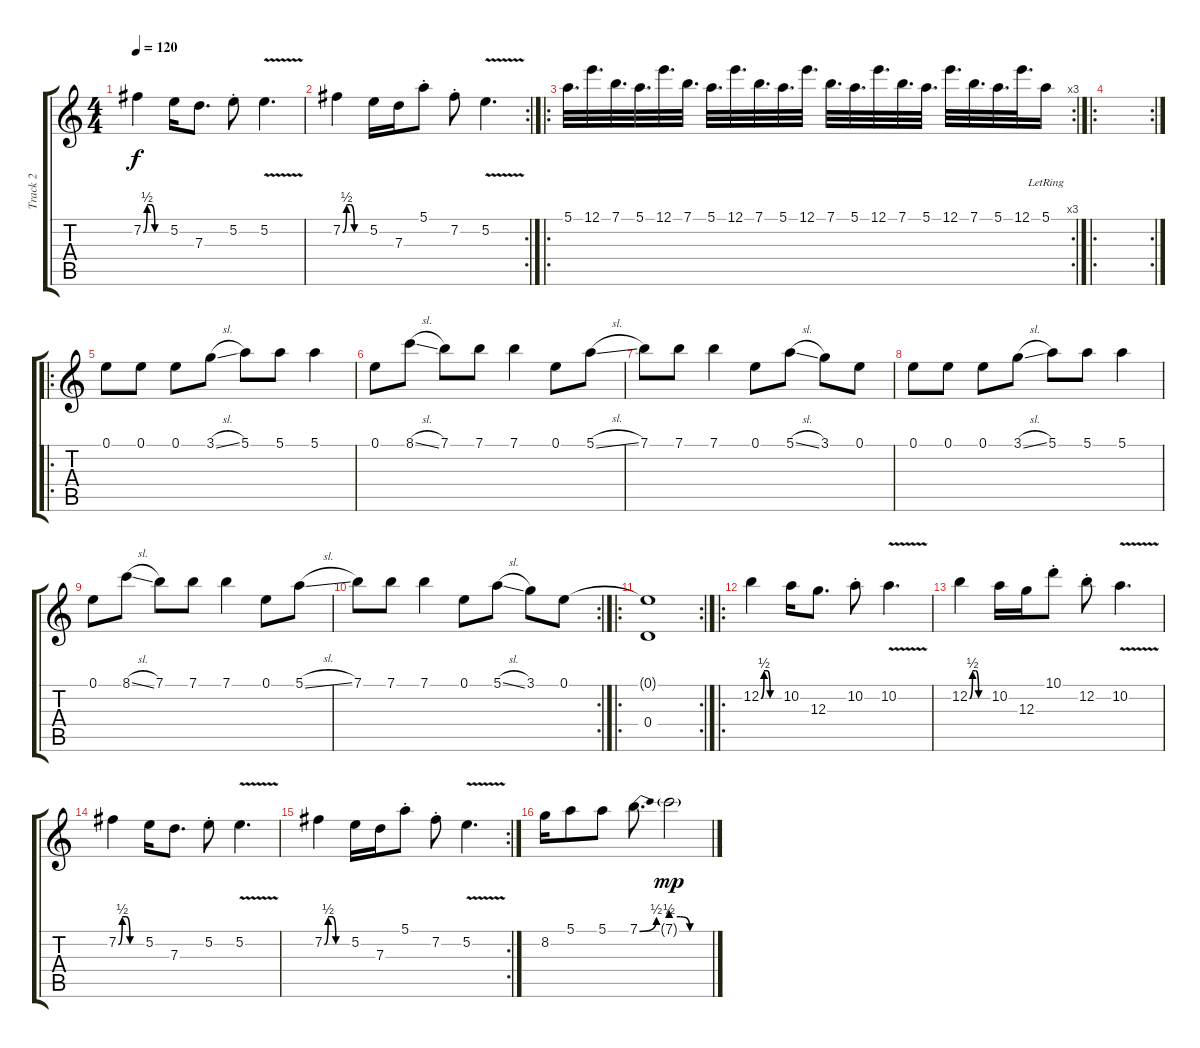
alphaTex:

\track ("Track 2" "Track 2") {instrument overdrivenguitar}
\staff {score tabs}
\tuning (E4 B3 G3 D3 A2 E2) {hide}
\ts (4 4)
\tempo 120
\clef g2
\ks c
7.2{be (custom 0 0 10 2 20 2 30 0 60 0)}.4{dy f} 5.2.16 7.3.8{d} 5.2{st}.8 5.2{v}.4{d} |
\rc 2
7.2{be (custom 0 0 10 2 20 2 30 0 60 0)}.4 5.2.16 7.3.16 5.1{st}.8 7.2{st}.8 5.2{v}.4{d} |
\ro
\rc 3
5.1.32{d} 12.1.32{d} 7.1.32{d} 5.1.32{d} 12.1.32{d} 7.1.32{d} 5.1.32{d} 12.1.32{d} 7.1.32{d} 5.1.32{d} 12.1.32{d} 7.1.32{d} 5.1.32{d} 12.1.32{d} 7.1.32{d} 5.1.32{d} 12.1.32{d} 7.1.32{d} 5.1.32{d} 12.1.32{d} 5.1{lr}.16 |
\ro
\rc 2
|
\ro
0.1.8 0.1.8 0.1.8 3.1{sl}.8 5.1.8 5.1.8 5.1.4 |
0.1.8 8.1{sl}.8 7.1.8 7.1.8 7.1.4 0.1.8 5.1{sl}.8 |
7.1.8 7.1.8 7.1.4 0.1.8 5.1{sl}.8 3.1.8 0.1.8 |
0.1.8 0.1.8 0.1.8 3.1{sl}.8 5.1.8 5.1.8 5.1.4 |
0.1.8 8.1{sl}.8 7.1.8 7.1.8 7.1.4 0.1.8 5.1{sl}.8 |
\rc 2
7.1.8 7.1.8 7.1.4 0.1.8 5.1{sl}.8 3.1.8 0.1.8 |
\ro
\rc 2
(0.1{t} 0.4).1 |
\ro
12.2{be (custom 0 0 10 2 20 2 30 0 60 0)}.4 10.2.16 12.3.8{d} 10.2{st}.8 10.2{v}.4{d} |
12.2{be (custom 0 0 10 2 20 2 30 0 60 0)}.4 10.2.16 12.3.16 10.1{st}.8 12.2{st}.8 10.2{v}.4{d} |
7.2{be (custom 0 0 10 2 20 2 30 0 60 0)}.4 5.2.16 7.3.8{d} 5.2{st}.8 5.2{v}.4{d} |
\rc 2
7.2{be (custom 0 0 10 2 20 2 30 0 60 0)}.4 5.2.16 7.3.16 5.1{st}.8 7.2{st}.8 5.2{v}.4{d} |
8.2.16 5.1.8 5.1.8 7.1{be (bend 0 0 60 2)}.8{d} 7.1{be (custom 0 2 15 2 30 0 60 0) g}.2{dy mp}
